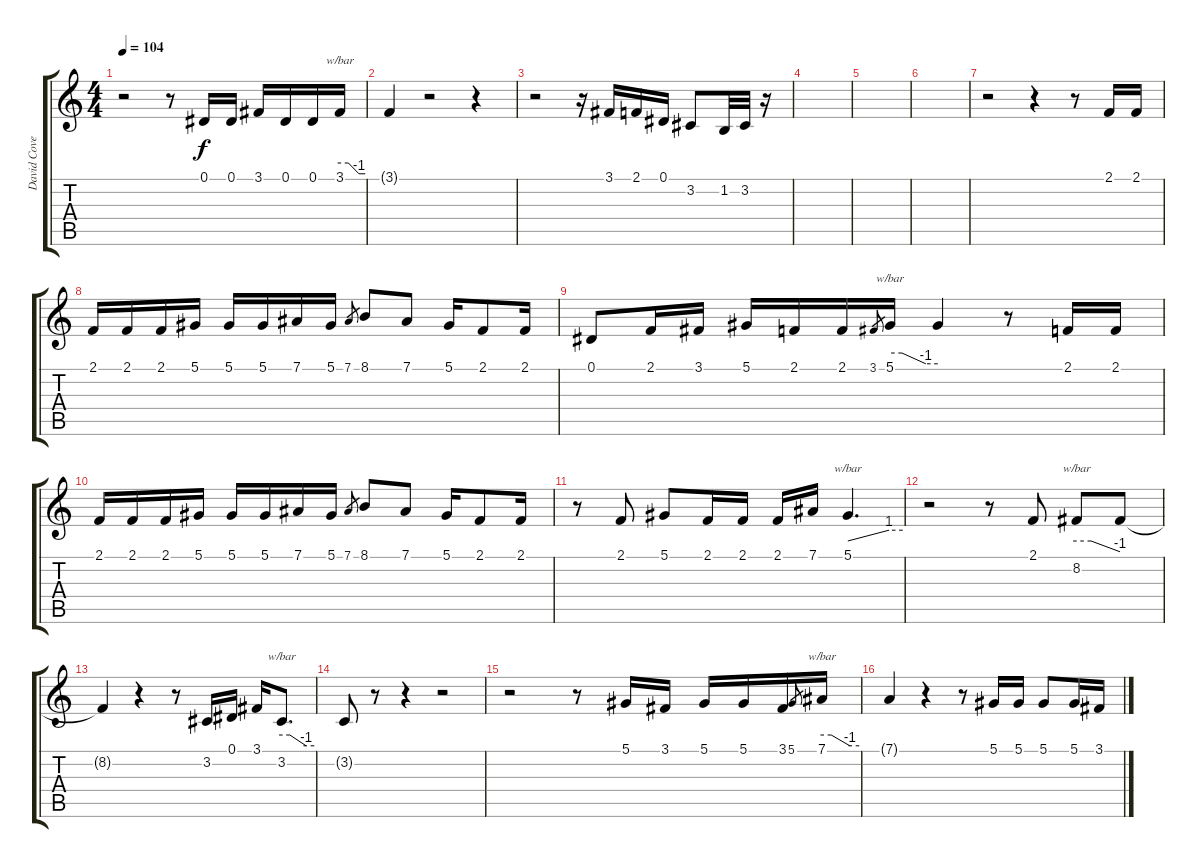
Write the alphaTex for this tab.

\track ("David Coverdale" "David Cove") {instrument lead2sawtooth}
\staff {score tabs}
\tuning (Eb4 Bb3 Gb3 Db3 Ab2 Eb2) {hide}
\ts (4 4)
\tempo 104
\clef g2
\ks c
r.2{dy f} r.8 0.1.16 0.1.16 3.1.16 0.1.16 0.1.16 3.1.16{tbe (custom default 0 0 20 0 45 -4 60 -4)} |
3.1{t}.4 r.2 r.4 |
r.2 r.16 3.1.16 2.1.16 0.1.16 3.2.8 1.2.32 3.2.32 r.16 |
|
|
|
r.2 r.4 r.8 2.1.16 2.1.16 |
2.1.16 2.1.16 2.1.16 5.1.16 5.1.16 5.1.16 7.1.16 5.1.16 7.1.8{gr} 8.1.8 7.1.8 5.1.16 2.1.8 2.1.16 |
0.1.8 2.1.16 3.1.16 5.1.16 2.1.16 2.1.16 3.1.8{gr} 5.1.16{tbe (custom default 0 0 15 0 45 -4 60 -4)} 5.1{t}.4 r.8 2.1.16 2.1.16 |
2.1.16 2.1.16 2.1.16 5.1.16 5.1.16 5.1.16 7.1.16 5.1.16 7.1.8{gr} 8.1.8 7.1.8 5.1.16 2.1.8 2.1.16 |
r.8 2.1.8 5.1.8 2.1.16 2.1.16 2.1.16 7.1.16 5.1.4{d tbe (custom default 0 0 45 4 60 4)} |
r.2 r.8 2.1.8 8.2.8{tbe (custom default 0 0 20 0 60 -4)} 8.2{t}.8 |
8.2{t}.4 r.4 r.8 3.2.16 0.1.16 3.1.16 3.2.8{d tbe (custom default 0 0 15 0 45 -4 60 -4)} |
3.2{t}.8 r.8 r.4 r.2 |
r.2 r.8 5.1.16 3.1.16 5.1.16 5.1.16 3.1.16 5.1.8{gr} 7.1.16{tbe (custom default 0 0 15 0 45 -4 60 -4)} |
7.1{t}.4 r.4 r.8 5.1.16 5.1.16 5.1.8 5.1.16 3.1.16
